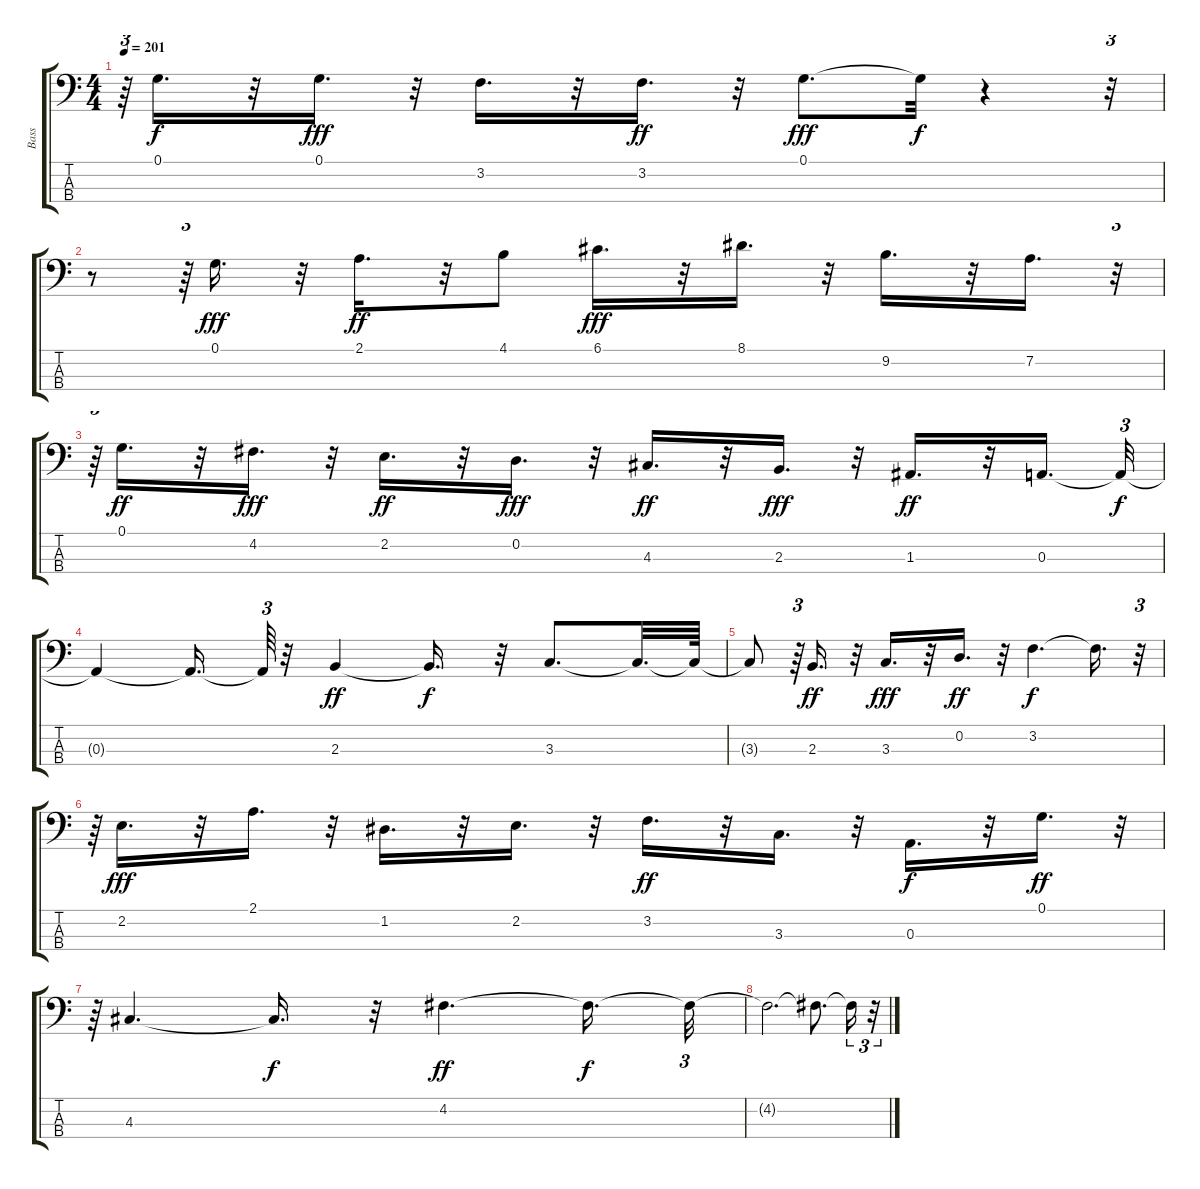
\track ("Bass" "Bass") {instrument slapbass2}
\staff {score tabs}
\tuning (G2 D2 A1 E1) {hide}
\ts (4 4)
\tempo 201
\clef f4
\ks c
r.64{tu (3 2) dy f} 0.1.16{d} r.32 0.1.16{d dy fff} r.32 3.2.16{d} r.32 3.2.16{d dy ff} r.32 0.1.8{d dy fff} 0.1{t}.32{dy f} r.4 r.32{tu (3 2)} |
r.8 r.64{tu (3 2)} 0.1.16{d dy fff} r.32 2.1.16{d dy ff} r.32 4.1.8 6.1.16{d dy fff} r.32 8.1.16{d} r.32 9.2.16{d} r.32 7.2.16{d} r.32{tu (3 2)} |
r.64{tu (3 2)} 0.1.16{d dy ff} r.32 4.2.16{d dy fff} r.32 2.2.16{d dy ff} r.32 0.2.16{d dy fff} r.32 4.3.16{d dy ff} r.32 2.3.16{d dy fff} r.32 1.3.16{d dy ff} r.32 0.3.16{d} 0.3{t}.32{tu (3 2) dy f} |
0.3{t}.4 0.3{t}.16{d} 0.3{t}.64{tu (3 2)} r.32 2.3.4{dy ff} 2.3{t}.16{d dy f} r.32 3.3.8{d} 3.3{t}.32{d} 3.3{t}.64 |
3.3{t}.8 r.64{tu (3 2)} 2.3.16{d dy ff} r.32 3.3.16{d dy fff} r.32 0.2.16{d dy ff} r.32 3.2.4{d dy f} 3.2{t}.16{d} r.32{tu (3 2)} |
r.64{tu (3 2)} 2.2.16{d dy fff} r.32 2.1.16{d} r.32 1.2.16{d} r.32 2.2.16{d} r.32 3.2.16{d dy ff} r.32 3.3.16{d} r.32 0.3.16{d dy f} r.32 0.1.16{d dy ff} r.32{tu (3 2)} |
r.64{tu (3 2)} 4.3.4{d} 4.3{t}.16{d dy f} r.32 4.2.4{d dy ff} 4.2{t}.16{d dy f} 4.2{t}.32{tu (3 2)} |
4.2{t}.2{d} 4.2{t}.8{d} 4.2{t}.16{tu (3 2)} r.32{tu (3 2)}
